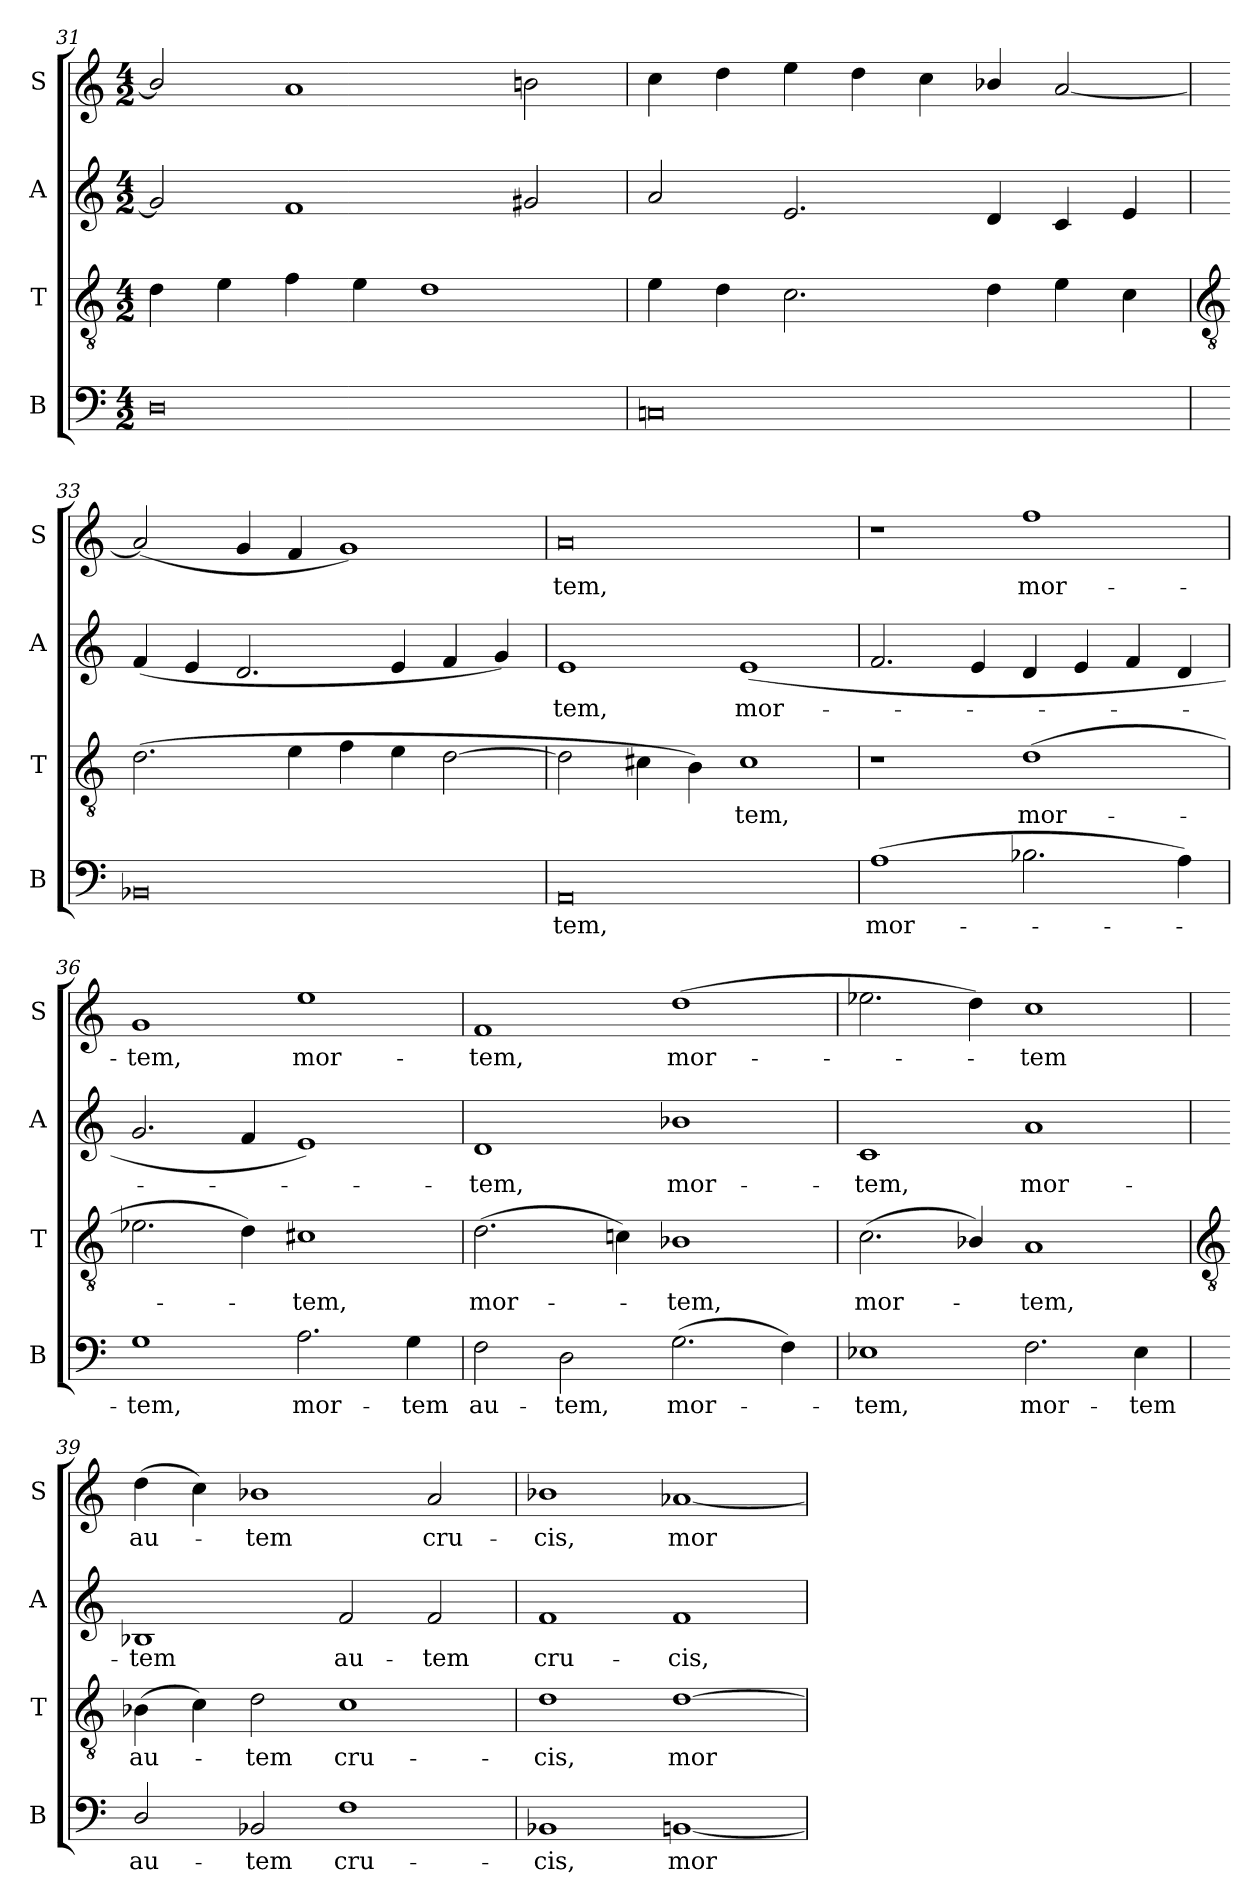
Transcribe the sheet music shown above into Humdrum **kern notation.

**kern	**text	**kern	**text	**kern	**text	**kern	**text
*part4	*part4	*part3	*part3	*part2	*part2	*part1	*part1
*staff4	*staff4	*staff3	*staff3	*staff2	*staff2	*staff1	*staff1
*I"B	*	*I"T	*	*I"A	*	*I"S	*
*I'B	*	*I'T	*	*I'A	*	*I'S	*
*clefF4	*	*clefGv2	*	*clefG2	*	*clefG2	*
*k[]	*	*k[]	*	*k[]	*	*k[]	*
*C:	*	*C:	*	*C:	*	*C:	*
*M4/2	*	*M4/2	*	*M4/2	*	*M4/2	*
=31	=31	=31	=31	=31	=31	=31	=31
0D	.	4d	.	2g]	.	2b-/]	.
.	.	4e	.	.	.	.	.
.	.	4f	.	1f	.	1a	.
.	.	4e	.	.	.	.	.
.	.	1d	.	.	.	.	.
.	.	.	.	2g#X	.	2bn	.
=32	=32	=32	=32	=32	=32	=32	=32
0Cn	.	4e	.	2a	.	4cc	.
.	.	4d	.	.	.	4dd	.
.	.	2.c	.	2.e	.	4ee	.
.	.	.	.	.	.	4dd	.
.	.	.	.	.	.	4cc	.
.	.	4d	.	4d	.	4b-X/	.
.	.	4e	.	4c	.	[2a	.
.	.	4c	.	4e	.	.	.
!!LO:LB:g=z
=33	=33	=33	=33	=33	=33	=33	=33
*	*	*clefGv2	*	*	*	*	*
0BB-X	.	(>2.d	.	(<4f	.	(<2a]	.
.	.	.	.	4e	.	.	.
.	.	.	.	2.d	.	4g	.
.	.	4e	.	.	.	4f	.
.	.	4f	.	.	.	1g)	.
.	.	4e	.	4e	.	.	.
.	.	[2d	.	4f	.	.	.
.	.	.	.	4g)	.	.	.
=34	=34	=34	=34	=34	=34	=34	=34
!	!LO:LY:b	!	!	!	!LO:LY:b	!	!LO:LY:b
0AA	tem,	2d]	.	1e	tem,	0a	tem,
.	.	4c#X	.	.	.	.	.
.	.	4B)	.	.	.	.	.
!	!	!	!LO:LY:b	!	!LO:LY:b	!	!
.	.	1c#	tem,	(<1e	mor-	.	.
=35	=35	=35	=35	=35	=35	=35	=35
!	!LO:LY:b	!	!	!	!	!	!
(>1A	mor-	1r	.	2.f	.	1r	.
.	.	.	.	4e	.	.	.
!	!	!	!LO:LY:b	!	!	!	!LO:LY:b
2.B-X	.	(>1d	mor-	4d	.	1ff	mor-
.	.	.	.	4e	.	.	.
.	.	.	.	4f	.	.	.
4A)	.	.	.	4d	.	.	.
=36	=36	=36	=36	=36	=36	=36	=36
!	!LO:LY:b	!	!	!	!	!	!LO:LY:b
1G	tem,	2.e-X	.	2.g	.	1g	-tem,
.	.	4d)	.	4f	.	.	.
!	!LO:LY:b	!	!LO:LY:b	!	!	!	!LO:LY:b
2.A	mor-	1c#X	tem,	1e)	.	1ee	mor-
!	!LO:LY:b	!	!	!	!	!	!
4G	-tem	.	.	.	.	.	.
=37	=37	=37	=37	=37	=37	=37	=37
!	!LO:LY:b	!	!LO:LY:b	!	!LO:LY:b	!	!LO:LY:b
2F	au-	(>2.d	mor-	1d	tem,	1f	-tem,
!	!LO:LY:b	!	!	!	!	!	!
2D	-tem,	.	.	.	.	.	.
.	.	4cn)	.	.	.	.	.
!	!LO:LY:b	!	!LO:LY:b	!	!LO:LY:b	!	!LO:LY:b
(>2.G	mor-	1B-X	tem,	1b-X	mor-	(>1dd	mor-
4F)	.	.	.	.	.	.	.
=38	=38	=38	=38	=38	=38	=38	=38
!	!LO:LY:b	!	!LO:LY:b	!	!LO:LY:b	!	!
1E-X	tem,	(<2.c	mor-	1c	-tem,	2.ee-X	.
.	.	4B-X/)	.	.	.	4dd)	.
!	!LO:LY:b	!	!LO:LY:b	!	!LO:LY:b	!	!LO:LY:b
2.F	mor-	1A	tem,	1a	mor-	1cc	tem
!	!LO:LY:b	!	!	!	!	!	!
4E-	-tem	.	.	.	.	.	.
!!LO:LB:g=z
=39	=39	=39	=39	=39	=39	=39	=39
*	*	*clefGv2	*	*	*	*	*
!	!LO:LY:b	!	!LO:LY:b	!	!LO:LY:b	!	!LO:LY:b
2D/	au-	(>4B-X	au-	1B-X	-tem	(>4dd	au-
.	.	4c)	.	.	.	4cc)	.
!	!LO:LY:b	!	!LO:LY:b	!	!	!	!LO:LY:b
2BB-X	-tem	2d	tem	.	.	1b-X	tem
!	!LO:LY:b	!	!LO:LY:b	!	!LO:LY:b	!	!
1F	cru-	1c	cru-	2f	au-	.	.
!	!	!	!	!	!LO:LY:b	!	!LO:LY:b
.	.	.	.	2f	-tem	2a	cru-
=40	=40	=40	=40	=40	=40	=40	=40
!	!LO:LY:b	!	!LO:LY:b	!	!LO:LY:b	!	!LO:LY:b
1BB-X	-cis,	1d	-cis,	1f	cru-	1b-X	-cis,
!	!LO:LY:b	!	!LO:LY:b	!	!LO:LY:b	!	!LO:LY:b
[1BBn	mor-	[1d	mor-	1f	-cis,	[1a-X	mor-
=	=	=	=	=	=	=	=
*-	*-	*-	*-	*-	*-	*-	*-
